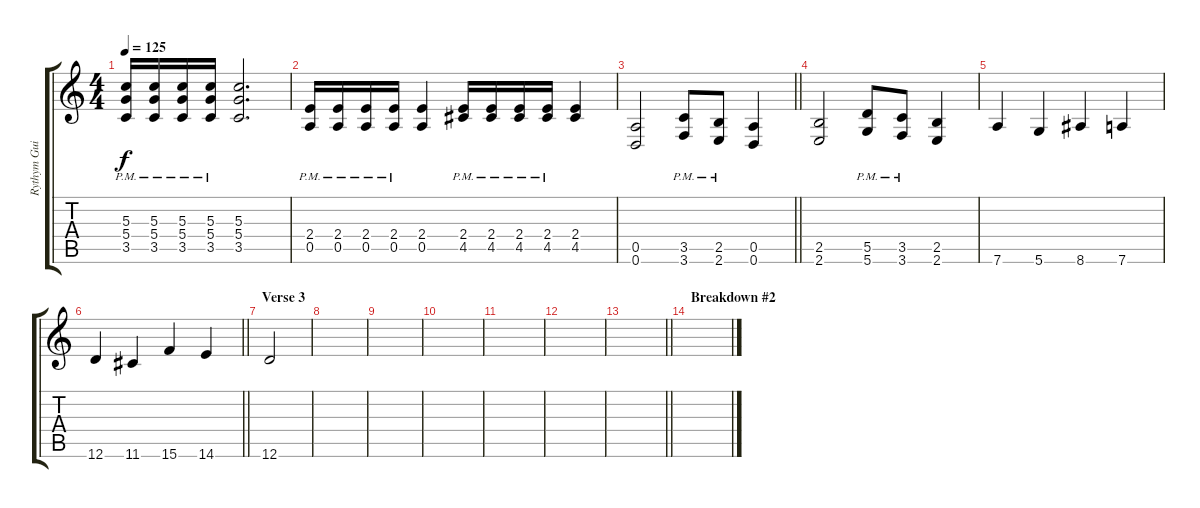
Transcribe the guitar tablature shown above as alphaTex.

\track ("Rythym Guitar" "Rythym Gui") {instrument overdrivenguitar}
\staff {score tabs}
\tuning (E4 B3 G3 D3 A2 D2) {hide}
\ts (4 4)
\tempo 125
\clef g2
\ks c
(5.3{pm} 5.4{pm} 3.5{pm}).16{dy f} (5.3{pm} 5.4{pm} 3.5{pm}).16 (5.3{pm} 5.4{pm} 3.5{pm}).16 (5.3{pm} 5.4{pm} 3.5{pm}).16 (5.3 5.4 3.5).2{d} |
(2.4{pm} 0.5{pm}).16 (2.4{pm} 0.5{pm}).16 (2.4{pm} 0.5{pm}).16 (2.4{pm} 0.5{pm}).16 (2.4 0.5).4 (2.4{pm} 4.5{pm}).16 (2.4{pm} 4.5{pm}).16 (2.4{pm} 4.5{pm}).16 (2.4{pm} 4.5{pm}).16 (2.4 4.5).4 |
\barLineRight lightlight
(0.5 0.6).2 (3.5{pm} 3.6{pm}).8 (2.5{pm} 2.6{pm}).8 (0.5 0.6).4 |
(2.5 2.6).2 (5.5{pm} 5.6{pm}).8 (3.5{pm} 3.6{pm}).8 (2.5 2.6).4 |
7.6.4 5.6.4 8.6.4 7.6.4 |
\barLineRight lightlight
12.6.4 11.6.4 15.6.4 14.6.4 |
\section ("" "Verse 3")
12.6.2 |
|
|
|
|
|
\barLineRight lightlight
|
\section ("" "Breakdown #2")
